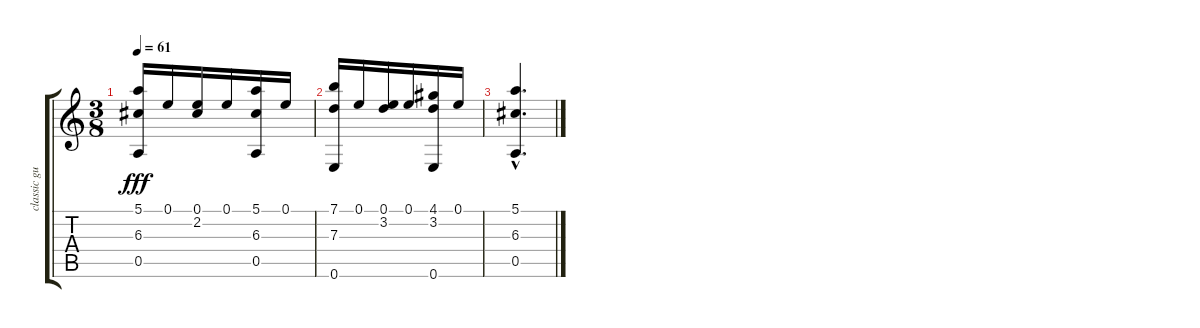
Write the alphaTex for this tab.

\track ("classic guitar" "classic gu") {instrument acousticguitarnylon}
\staff {score tabs}
\tuning (E4 B3 G3 D3 A2 E2) {hide}
\ts (3 8)
\tempo 61
\clef g2
\ks c
(5.1 6.3 0.5).16{dy fff} 0.1.16 (0.1 2.2).16 0.1.16 (5.1 6.3 0.5).16 0.1.16 |
(7.1 7.3 0.6).16 0.1.16 (0.1 3.2).16 0.1.16 (4.1 3.2 0.6).16 0.1.16 |
(5.1{hac} 6.3{hac} 0.5{hac}).4{d}
